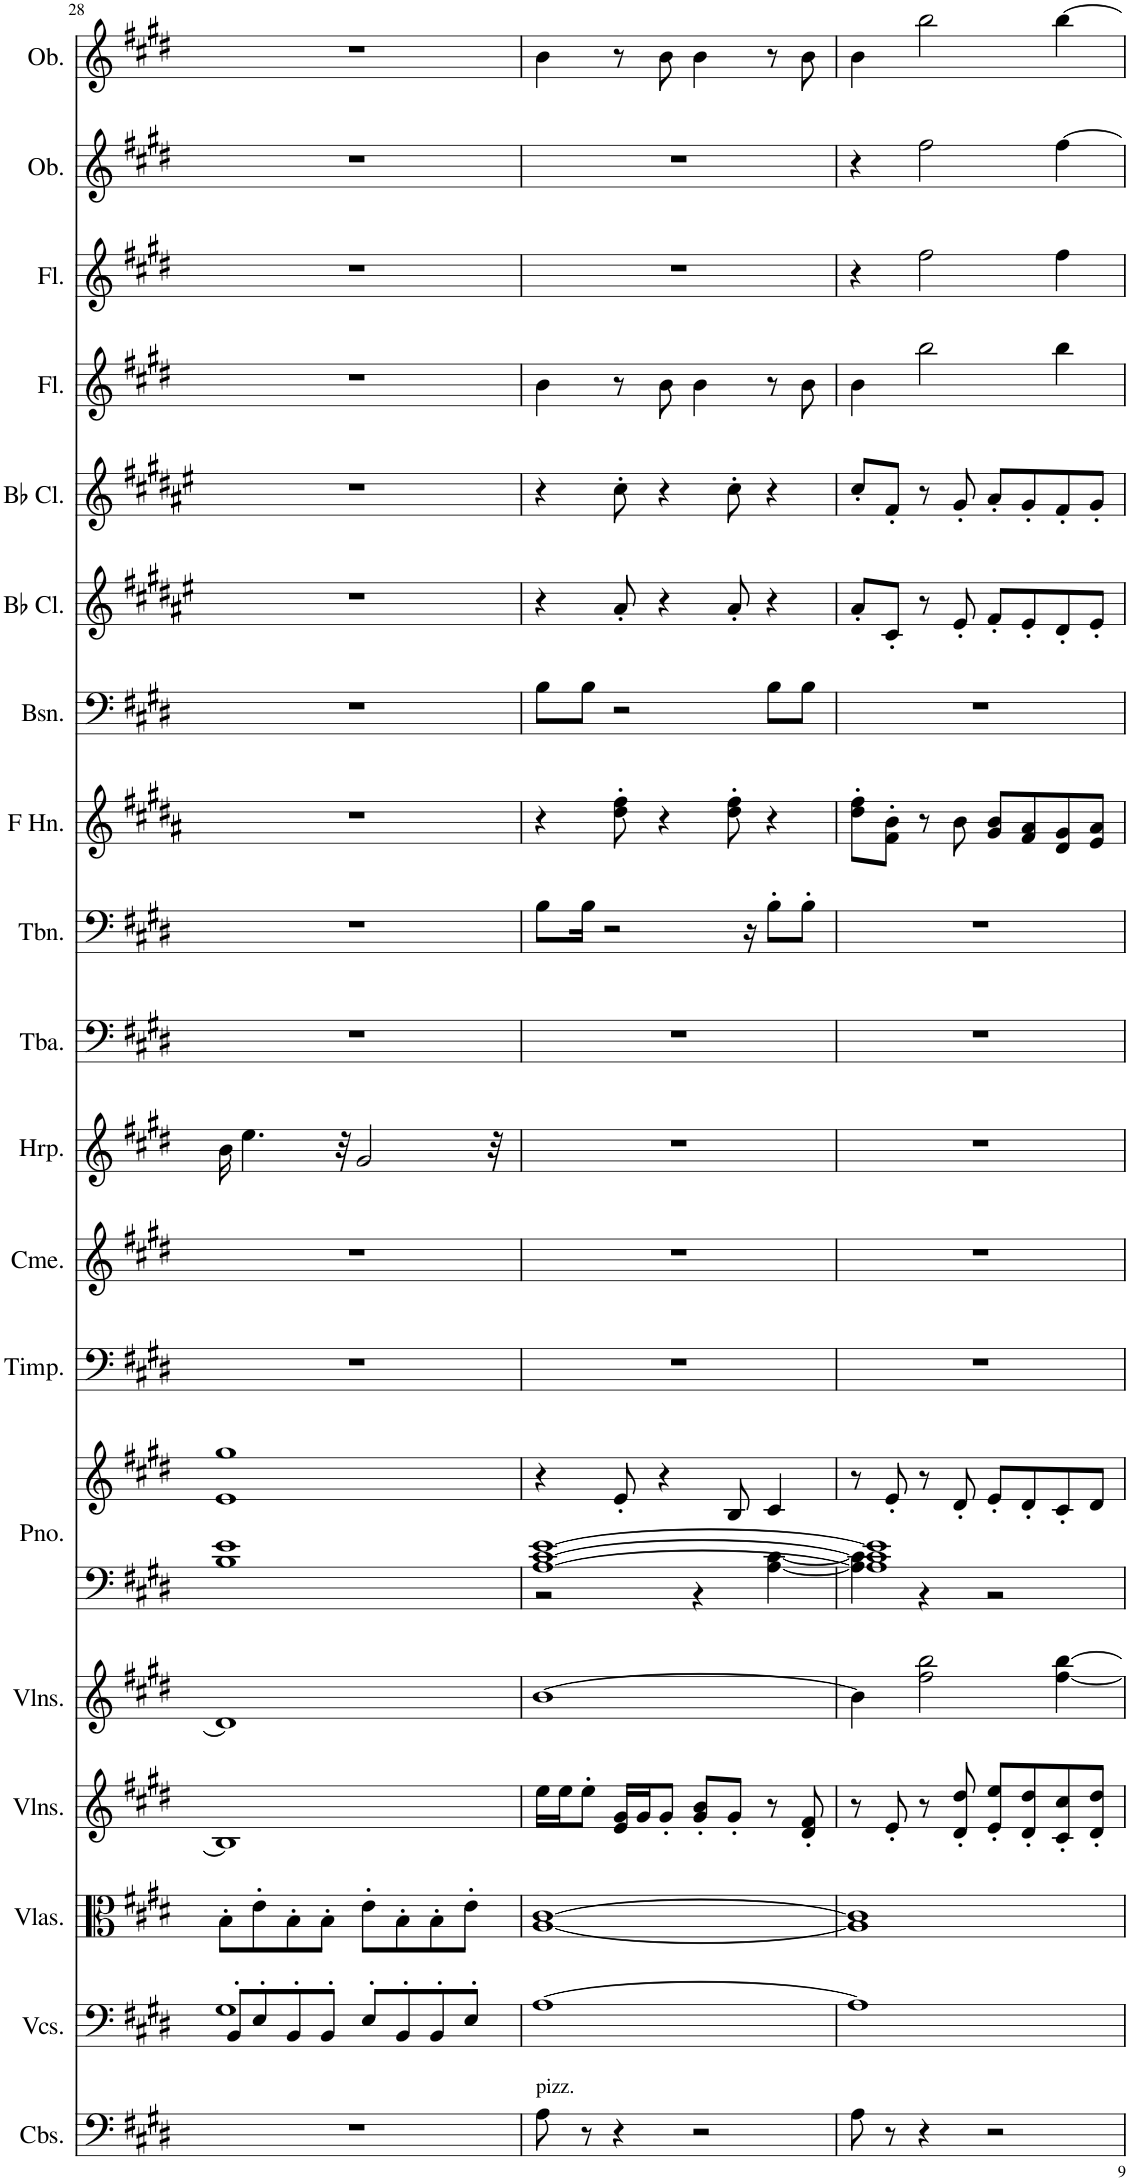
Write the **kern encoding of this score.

**kern	**kern	**kern	**kern	**kern	**kern	**kern	**kern	**kern	**kern	**kern	**kern	**kern	**kern	**kern	**kern	**kern	**kern	**kern	**kern
*part19	*part18	*part17	*part16	*part15	*part14	*part14	*part13	*part12	*part11	*part10	*part9	*part8	*part7	*part6	*part5	*part4	*part3	*part2	*part1
*staff20	*staff19	*staff18	*staff17	*staff16	*staff15	*staff14	*staff13	*staff12	*staff11	*staff10	*staff9	*staff8	*staff7	*staff6	*staff5	*staff4	*staff3	*staff2	*staff1
*I"Contrabasses	*I"Violoncellos	*I"Violas	*I"Violins	*I"Violins	*I"Piano	*	*I"Timpani	*I"Chimes	*I"Harp	*I"Tuba	*I"Trombone	*I"Horn in F	*I"Bassoon	*I"Bb Clarinet	*I"Bb Clarinet	*I"Flute	*I"Flute	*I"Oboe	*I"Oboe
*I'Cbs.	*I'Vcs.	*I'Vlas.	*I'Vlns.	*I'Vlns.	*I'Pno.	*	*I'Timp.	*I'Cme.	*I'Hrp.	*I'Tba.	*I'Tbn.	*	*I'Bsn.	*I'Bb Cl.	*I'Bb Cl.	*I'Fl.	*I'Fl.	*I'Ob.	*I'Ob.
!!LO:PB:g=z
*clefF4	*clefF4	*clefC3	*clefG2	*clefG2	*clefF4	*clefG2	*clefF4	*clefG2	*clefG2	*clefF4	*clefF4	*clefG2	*clefF4	*clefG2	*clefG2	*clefG2	*clefG2	*clefG2	*clefG2
*Trd7c12	*	*	*	*	*	*	*	*	*	*	*	*Trd4c7	*	*Trd1c2	*Trd1c2	*	*	*	*
*k[f#c#g#d#]	*k[f#c#g#d#]	*k[f#c#g#d#]	*k[f#c#g#d#]	*k[f#c#g#d#]	*k[f#c#g#d#]	*k[f#c#g#d#]	*k[f#c#g#d#]	*k[f#c#g#d#]	*k[f#c#g#d#]	*k[f#c#g#d#]	*k[f#c#g#d#]	*k[f#c#g#d#a#]	*k[f#c#g#d#]	*k[f#c#g#d#a#e#]	*k[f#c#g#d#a#e#]	*k[f#c#g#d#]	*k[f#c#g#d#]	*k[f#c#g#d#]	*k[f#c#g#d#]
*M4/4	*M4/4	*M4/4	*M4/4	*M4/4	*M4/4	*M4/4	*M4/4	*M4/4	*M4/4	*M4/4	*M4/4	*M4/4	*M4/4	*M4/4	*M4/4	*M4/4	*M4/4	*M4/4	*M4/4
=28	=28	=28	=28	=28	=28	=28	=28	=28	=28	=28	=28	=28	=28	=28	=28	=28	=28	=28	=28
*	*^	*	*	*	*	*	*	*	*	*	*	*	*	*	*	*	*	*	*
1r	8BB'/L	1G#	8B'\L	1B]	1d#]	1B 1e	1e 1gg#	1r	1r	16b\	1r	1r	1r	1r	1r	1r	1r	1r	1r	1r
.	.	.	.	.	.	.	.	.	.	4.ee\	.	.	.	.	.	.	.	.	.	.
.	8E'/	.	8e'\	.	.	.	.	.	.	.	.	.	.	.	.	.	.	.	.	.
.	8BB'/	.	8B'\	.	.	.	.	.	.	.	.	.	.	.	.	.	.	.	.	.
.	8BB'/J	.	8B'\J	.	.	.	.	.	.	.	.	.	.	.	.	.	.	.	.	.
.	.	.	.	.	.	.	.	.	.	32r	.	.	.	.	.	.	.	.	.	.
.	.	.	.	.	.	.	.	.	.	2g#/	.	.	.	.	.	.	.	.	.	.
.	8E'/L	.	8e'\L	.	.	.	.	.	.	.	.	.	.	.	.	.	.	.	.	.
.	8BB'/	.	8B'\	.	.	.	.	.	.	.	.	.	.	.	.	.	.	.	.	.
.	8BB'/	.	8B'\	.	.	.	.	.	.	.	.	.	.	.	.	.	.	.	.	.
.	8E'/J	.	8e'\J	.	.	.	.	.	.	.	.	.	.	.	.	.	.	.	.	.
.	.	.	.	.	.	.	.	.	.	32r	.	.	.	.	.	.	.	.	.	.
*	*v	*v	*	*	*	*	*	*	*	*	*	*	*	*	*	*	*	*	*	*
=29	=29	=29	=29	=29	=29	=29	=29	=29	=29	=29	=29	=29	=29	=29	=29	=29	=29	=29	=29
*	*	*	*	*	*^	*	*	*	*	*	*	*	*	*	*	*	*	*	*
!LO:TX:a:t=pizz.	!	!	!	!	!	!	!	!	!	!	!	!	!	!	!	!	!	!	!	!
8A\	[1A	[1A [1c#	16ee\LL	[1b	[1A [1c# [1e	2r	4r	1r	1r	1r	1r	8B\L	4r	8B\L	4r	4r	4b\	1r	1r	4b\
.	.	.	16ee\J	.	.	.	.	.	.	.	.	.	.	.	.	.	.	.	.	.
8r	.	.	8ee'\J	.	.	.	.	.	.	.	.	16B\Jk	.	8B\J	.	.	.	.	.	.
.	.	.	.	.	.	.	.	.	.	.	.	2r	.	.	.	.	.	.	.	.
4r	.	.	16e/ 16g#/LL	.	.	.	8e'/	.	.	.	.	.	8dd#\' 8ff#\'	2r	8a#'/	8cc#'\	8r	.	.	8r
.	.	.	16g#/J	.	.	.	.	.	.	.	.	.	.	.	.	.	.	.	.	.
.	.	.	8g#'/J	.	.	.	4r	.	.	.	.	.	4r	.	4r	4r	8b\	.	.	8b\
2r	.	.	8g#/' 8b/'L	.	.	4r	.	.	.	.	.	.	.	.	.	.	4b\	.	.	4b\
.	.	.	8g#'/J	.	.	.	8B/	.	.	.	.	.	8dd#\' 8ff#\'	.	8a#'/	8cc#'\	.	.	.	.
.	.	.	.	.	.	.	.	.	.	.	.	16r	.	.	.	.	.	.	.	.
.	.	.	8r	.	.	[4A\ [4c#\	4c#/	.	.	.	.	8B'\L	4r	8B\L	4r	4r	8r	.	.	8r
.	.	.	8d#/' 8f#/'	.	.	.	.	.	.	.	.	8B'\J	.	8B\J	.	.	8b\	.	.	8b\
=30	=30	=30	=30	=30	=30	=30	=30	=30	=30	=30	=30	=30	=30	=30	=30	=30	=30	=30	=30	=30
8A\	1A]	1A] 1c#]	8r	4b\]	1A] 1c#] 1e]	4A\] 4c#\]	8r	1r	1r	1r	1r	1r	8dd#\' 8ff#\'L	1r	8a#'/L	8cc#'/L	4b\	4r	4r	4b\
8r	.	.	8e'/	.	.	.	8e'/	.	.	.	.	.	8f#\' 8b\'J	.	8c#'/J	8f#'/J	.	.	.	.
4r	.	.	8r	2ff#\ 2bb\	.	4r	8r	.	.	.	.	.	8r	.	8r	8r	2bb\	2ff#\	2ff#\	2bb\
.	.	.	8d#/' 8dd#/'	.	.	.	8d#'/	.	.	.	.	.	8b\	.	8e#'/	8g#'/	.	.	.	.
2r	.	.	8e/' 8ee/'L	.	.	2r	8e'/L	.	.	.	.	.	8g#/ 8b/L	.	8f#'/L	8a#'/L	.	.	.	.
.	.	.	8d#/' 8dd#/'	.	.	.	8d#'/	.	.	.	.	.	8f#/ 8a#/	.	8e#'/	8g#'/	.	.	.	.
.	.	.	8c#/' 8cc#/'	[4ff#\ [4bb\	.	.	8c#'/	.	.	.	.	.	8d#/ 8g#/	.	8d#'/	8f#'/	4bb\	4ff#\	[4ff#\	[4bb\
.	.	.	8d#/' 8dd#/'J	.	.	.	8d#/J	.	.	.	.	.	8e/ 8a#/J	.	8e#'/J	8g#'/J	.	.	.	.
*	*	*	*	*	*v	*v	*	*	*	*	*	*	*	*	*	*	*	*	*	*
=	=	=	=	=	=	=	=	=	=	=	=	=	=	=	=	=	=	=	=
*-	*-	*-	*-	*-	*-	*-	*-	*-	*-	*-	*-	*-	*-	*-	*-	*-	*-	*-	*-
